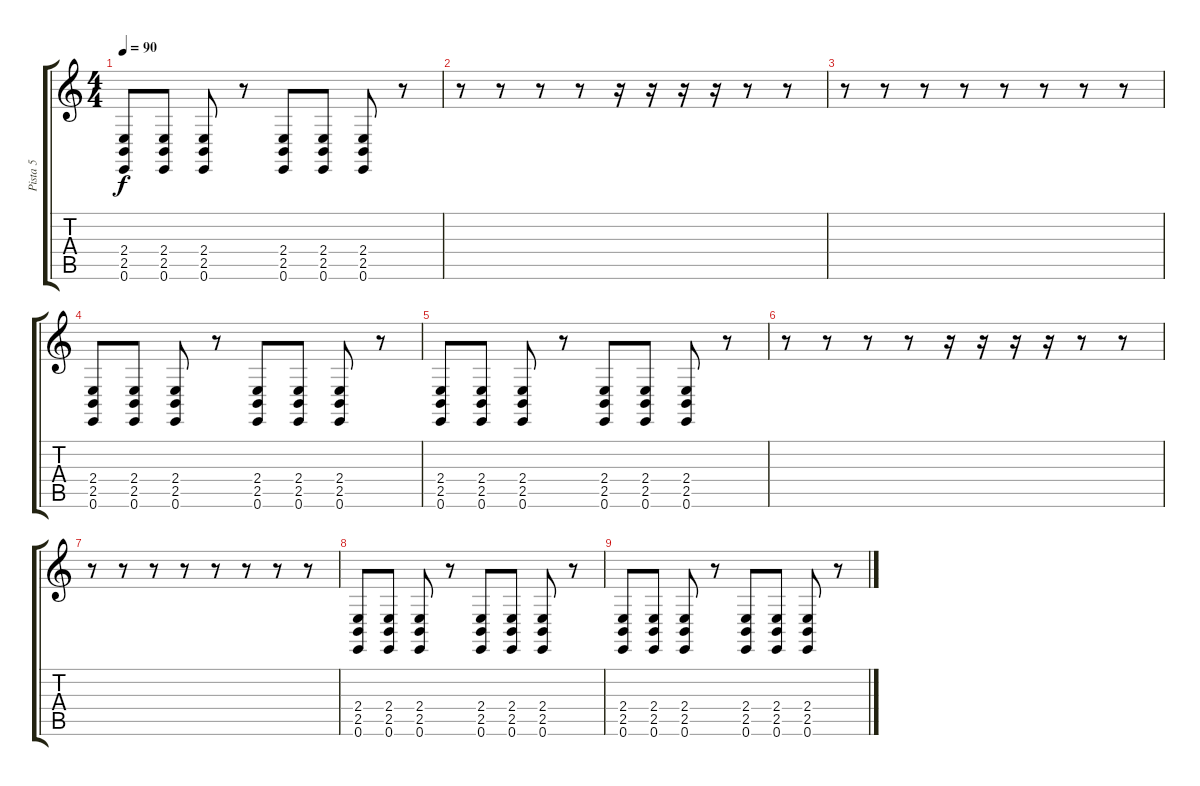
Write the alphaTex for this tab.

\track ("Pista 5" "Pista 5") {instrument brightacousticpiano}
\staff {score tabs}
\tuning (E4 B3 G3 D3 A2 E2) {hide}
\ts (4 4)
\tempo 90
\clef g2
\ks c
(2.4 2.5 0.6).8{dy f} (2.4 2.5 0.6).8 (2.4 2.5 0.6).8 r.8 (2.4 2.5 0.6).8 (2.4 2.5 0.6).8 (2.4 2.5 0.6).8 r.8 |
r.8 r.8 r.8 r.8 r.16 r.16 r.16 r.16 r.8 r.8 |
r.8 r.8 r.8 r.8 r.8 r.8 r.8 r.8 |
(2.4 2.5 0.6).8 (2.4 2.5 0.6).8 (2.4 2.5 0.6).8 r.8 (2.4 2.5 0.6).8 (2.4 2.5 0.6).8 (2.4 2.5 0.6).8 r.8 |
(2.4 2.5 0.6).8 (2.4 2.5 0.6).8 (2.4 2.5 0.6).8 r.8 (2.4 2.5 0.6).8 (2.4 2.5 0.6).8 (2.4 2.5 0.6).8 r.8 |
r.8 r.8 r.8 r.8 r.16 r.16 r.16 r.16 r.8 r.8 |
r.8 r.8 r.8 r.8 r.8 r.8 r.8 r.8 |
(2.4 2.5 0.6).8 (2.4 2.5 0.6).8 (2.4 2.5 0.6).8 r.8 (2.4 2.5 0.6).8 (2.4 2.5 0.6).8 (2.4 2.5 0.6).8 r.8 |
(2.4 2.5 0.6).8 (2.4 2.5 0.6).8 (2.4 2.5 0.6).8 r.8 (2.4 2.5 0.6).8 (2.4 2.5 0.6).8 (2.4 2.5 0.6).8 r.8
